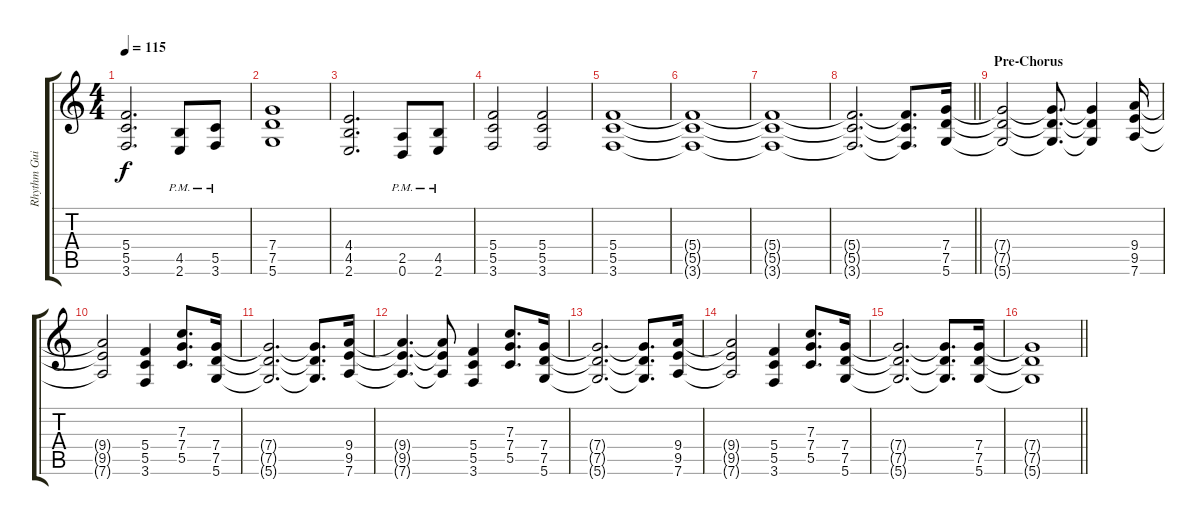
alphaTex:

\track ("Rhythm Guitar" "Rhythm Gui") {instrument distortionguitar}
\staff {score tabs}
\tuning (D4 A3 F3 C3 G2 D2) {hide}
\ts (4 4)
\tempo 115
\clef g2
\ks c
(5.4 5.5 3.6).2{d dy f} (4.5{pm} 2.6{pm}).8 (5.5{pm} 3.6{pm}).8 |
(7.4 7.5 5.6).1 |
(4.4 4.5 2.6).2{d} (2.5{pm} 0.6{pm}).8 (4.5{pm} 2.6{pm}).8 |
(5.4 5.5 3.6).2 (5.4 5.5 3.6).2 |
(5.4 5.5 3.6).1 |
(5.4{t} 5.5{t} 3.6{t}).1 |
(5.4{t} 5.5{t} 3.6{t}).1 |
\barLineRight lightlight
(5.4{t} 5.5{t} 3.6{t}).2{d} (5.4{t} 5.5{t} 3.6{t}).8{d} (7.4 7.5 5.6).16 |
\section ("" "Pre-Chorus")
(7.4{t} 7.5{t} 5.6{t}).2 (7.4{t} 7.5{t} 5.6{t}).8{d} (7.4{t} 7.5{t} 5.6{t}).4 (9.4 9.5 7.6).16 |
(9.4{t} 9.5{t} 7.6{t}).2 (5.4 5.5 3.6).4 (7.3 7.4 5.5).8{d} (7.4 7.5 5.6).16 |
(7.4{t} 7.5{t} 5.6{t}).2{d} (7.4{t} 7.5{t} 5.6{t}).8{d} (9.4 9.5 7.6).16 |
(9.4{t} 9.5{t} 7.6{t}).4{d} (9.4{t} 9.5{t} 7.6{t}).8 (5.4 5.5 3.6).4 (7.3 7.4 5.5).8{d} (7.4 7.5 5.6).16 |
(7.4{t} 7.5{t} 5.6{t}).2{d} (7.4{t} 7.5{t} 5.6{t}).8{d} (9.4 9.5 7.6).16 |
(9.4{t} 9.5{t} 7.6{t}).2 (5.4 5.5 3.6).4 (7.3 7.4 5.5).8{d} (7.4 7.5 5.6).16 |
(7.4{t} 7.5{t} 5.6{t}).2{d} (7.4{t} 7.5{t} 5.6{t}).8{d} (7.4 7.5 5.6).16 |
\barLineRight lightlight
(7.4{t} 7.5{t} 5.6{t}).1
